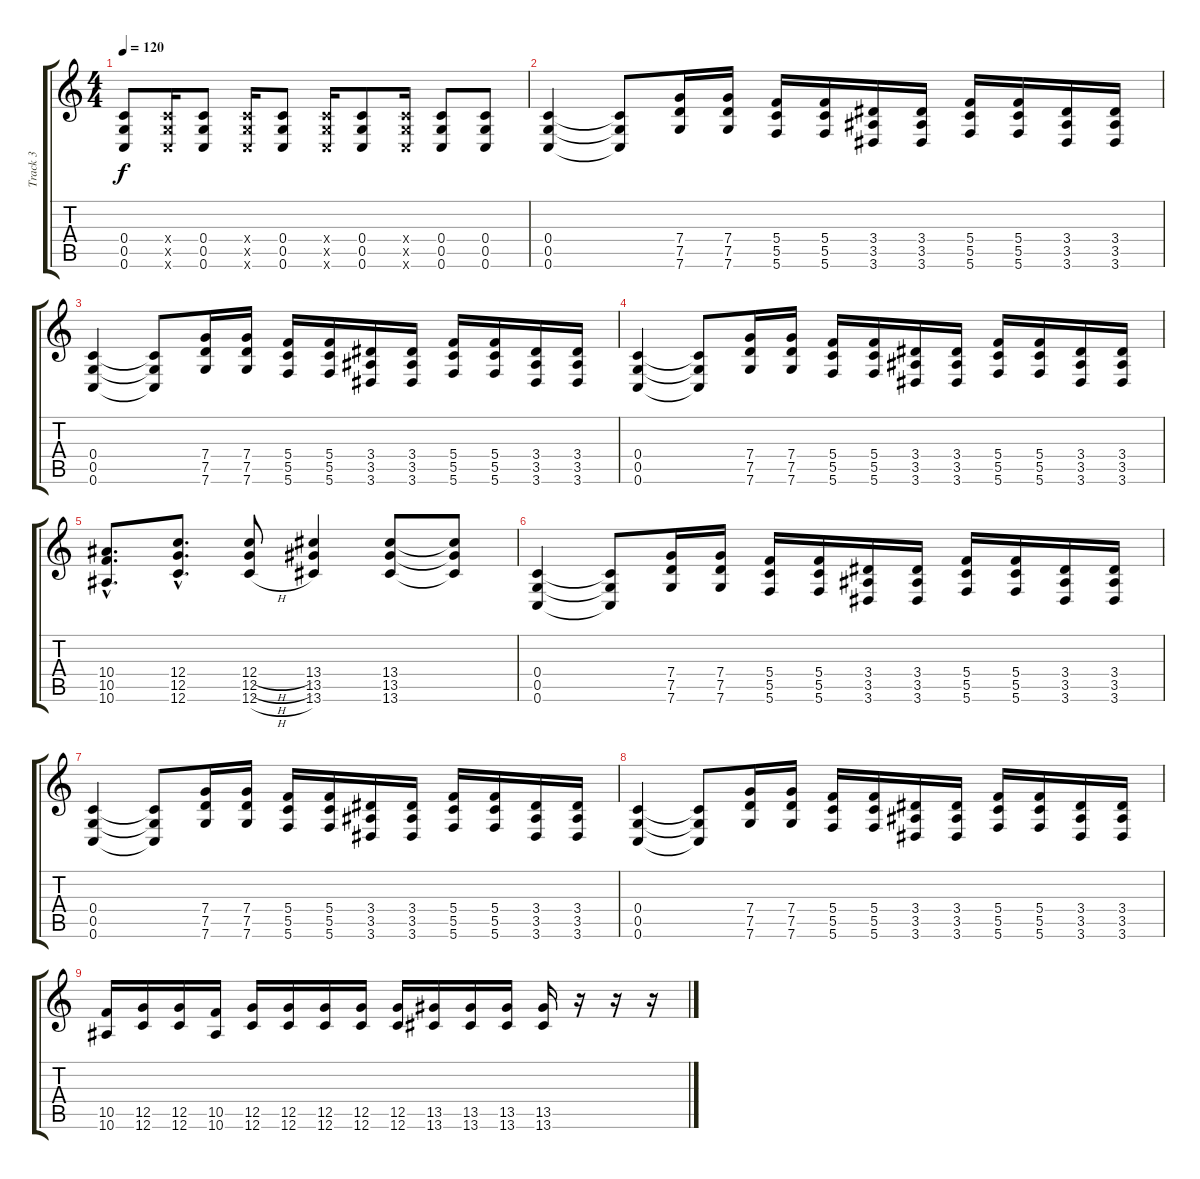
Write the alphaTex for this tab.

\track ("Track 3" "Track 3") {instrument overdrivenguitar}
\staff {score tabs}
\tuning (D4 A3 F3 C3 G2 C2) {hide}
\ts (4 4)
\tempo 120
\clef g2
\ks c
(0.4 0.5 0.6).8{dy f} (0.4{x} 0.5{x} 0.6{x}).16 (0.4 0.5 0.6).8 (0.4{x} 0.5{x} 0.6{x}).16 (0.4 0.5 0.6).8 (0.4{x} 0.5{x} 0.6{x}).16 (0.4 0.5 0.6).8 (0.4{x} 0.5{x} 0.6{x}).16 (0.4 0.5 0.6).8 (0.4 0.5 0.6).8 |
(0.4 0.5 0.6).4 (0.4{t} 0.5{t} 0.6{t}).8 (7.4 7.5 7.6).16 (7.4 7.5 7.6).16 (5.4 5.5 5.6).16 (5.4 5.5 5.6).16 (3.4 3.5 3.6).16 (3.4 3.5 3.6).16 (5.4 5.5 5.6).16 (5.4 5.5 5.6).16 (3.4 3.5 3.6).16 (3.4 3.5 3.6).16 |
(0.4 0.5 0.6).4 (0.4{t} 0.5{t} 0.6{t}).8 (7.4 7.5 7.6).16 (7.4 7.5 7.6).16 (5.4 5.5 5.6).16 (5.4 5.5 5.6).16 (3.4 3.5 3.6).16 (3.4 3.5 3.6).16 (5.4 5.5 5.6).16 (5.4 5.5 5.6).16 (3.4 3.5 3.6).16 (3.4 3.5 3.6).16 |
(0.4 0.5 0.6).4 (0.4{t} 0.5{t} 0.6{t}).8 (7.4 7.5 7.6).16 (7.4 7.5 7.6).16 (5.4 5.5 5.6).16 (5.4 5.5 5.6).16 (3.4 3.5 3.6).16 (3.4 3.5 3.6).16 (5.4 5.5 5.6).16 (5.4 5.5 5.6).16 (3.4 3.5 3.6).16 (3.4 3.5 3.6).16 |
(10.4{hac} 10.5{hac} 10.6{hac}).8{d} (12.4{hac} 12.5{hac} 12.6{hac}).8{d} (12.4{h} 12.5{h} 12.6{h}).8 (13.4 13.5 13.6).4 (13.4 13.5 13.6).8 (13.4{t} 13.5{t} 13.6{t}).8 |
(0.4 0.5 0.6).4 (0.4{t} 0.5{t} 0.6{t}).8 (7.4 7.5 7.6).16 (7.4 7.5 7.6).16 (5.4 5.5 5.6).16 (5.4 5.5 5.6).16 (3.4 3.5 3.6).16 (3.4 3.5 3.6).16 (5.4 5.5 5.6).16 (5.4 5.5 5.6).16 (3.4 3.5 3.6).16 (3.4 3.5 3.6).16 |
(0.4 0.5 0.6).4 (0.4{t} 0.5{t} 0.6{t}).8 (7.4 7.5 7.6).16 (7.4 7.5 7.6).16 (5.4 5.5 5.6).16 (5.4 5.5 5.6).16 (3.4 3.5 3.6).16 (3.4 3.5 3.6).16 (5.4 5.5 5.6).16 (5.4 5.5 5.6).16 (3.4 3.5 3.6).16 (3.4 3.5 3.6).16 |
(0.4 0.5 0.6).4 (0.4{t} 0.5{t} 0.6{t}).8 (7.4 7.5 7.6).16 (7.4 7.5 7.6).16 (5.4 5.5 5.6).16 (5.4 5.5 5.6).16 (3.4 3.5 3.6).16 (3.4 3.5 3.6).16 (5.4 5.5 5.6).16 (5.4 5.5 5.6).16 (3.4 3.5 3.6).16 (3.4 3.5 3.6).16 |
(10.5 10.6).16 (12.5 12.6).16 (12.5 12.6).16 (10.5 10.6).16 (12.5 12.6).16 (12.5 12.6).16 (12.5 12.6).16 (12.5 12.6).16 (12.5 12.6).16 (13.5 13.6).16 (13.5 13.6).16 (13.5 13.6).16 (13.5 13.6).16 r.16 r.16 r.16
